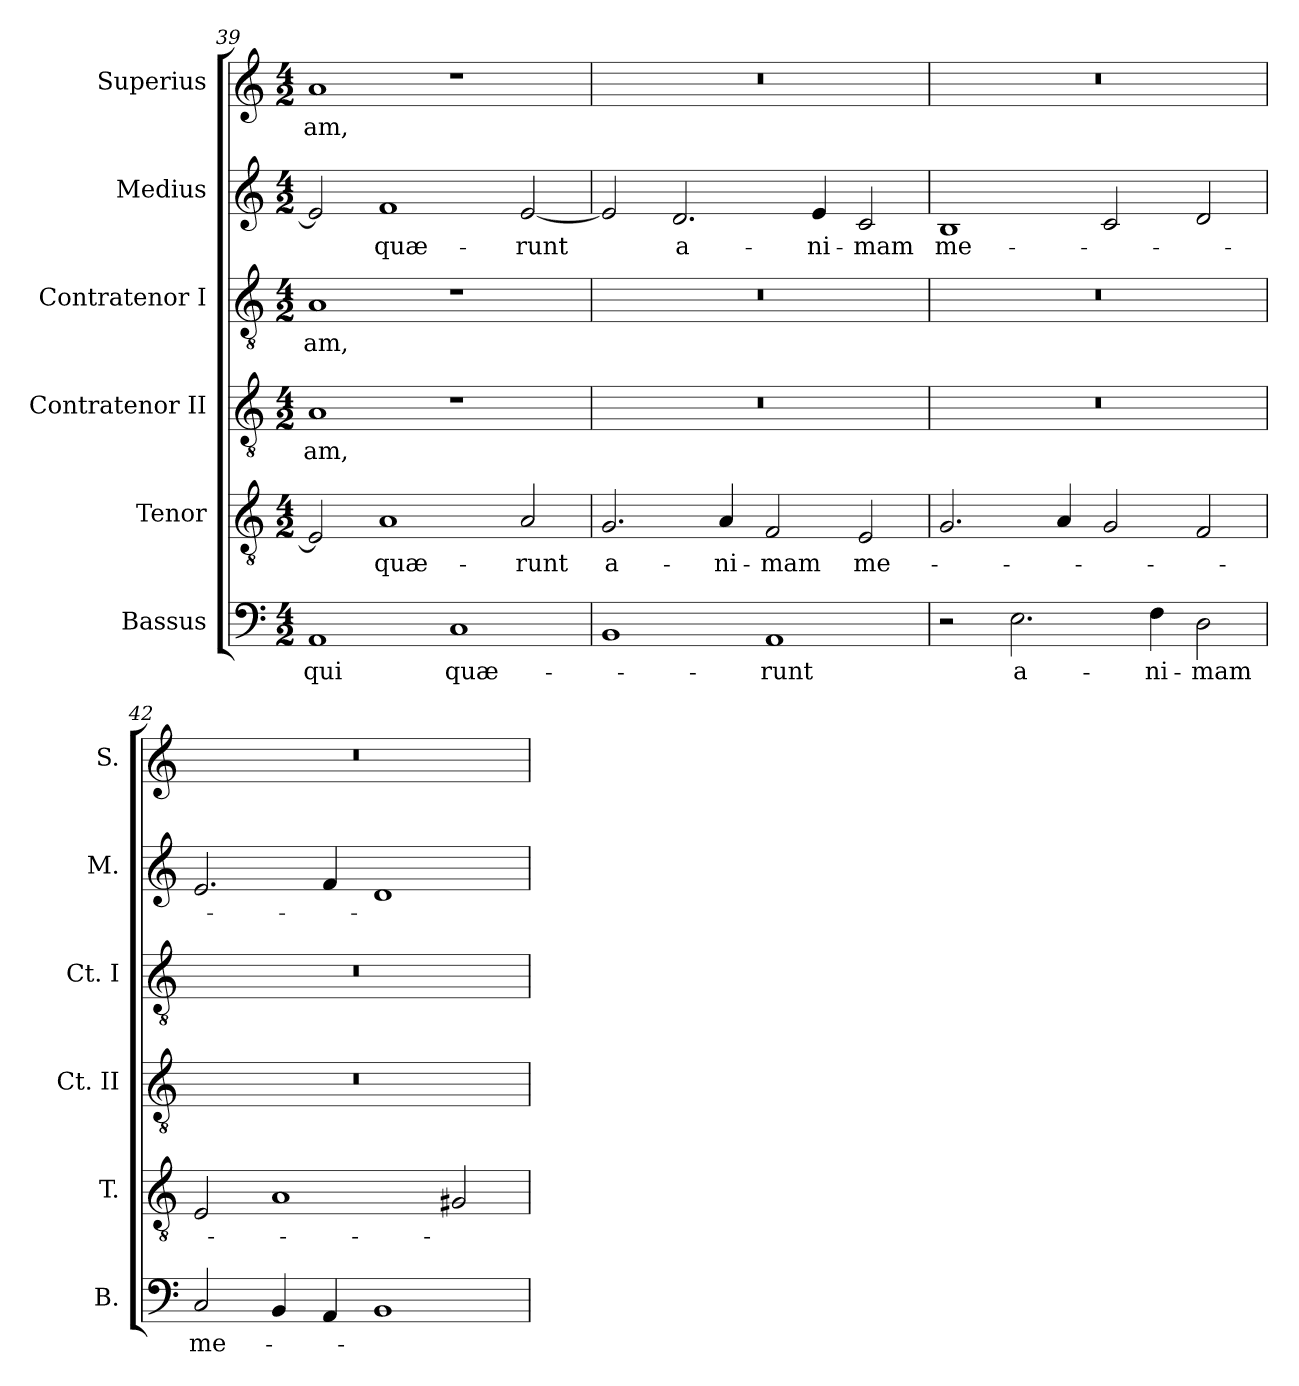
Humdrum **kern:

**kern	**text	**kern	**text	**kern	**text	**kern	**text	**kern	**text	**kern	**text
*part6	*part6	*part5	*part5	*part4	*part4	*part3	*part3	*part2	*part2	*part1	*part1
*staff6	*staff6	*staff5	*staff5	*staff4	*staff4	*staff3	*staff3	*staff2	*staff2	*staff1	*staff1
*I"Bassus	*	*I"Tenor	*	*I"Contratenor II	*	*I"Contratenor I	*	*I"Medius	*	*I"Superius	*
*I'B.	*	*I'T.	*	*I'Ct. II	*	*I'Ct. I	*	*I'M.	*	*I'S.	*
*clefF4	*	*clefGv2	*	*clefGv2	*	*clefGv2	*	*clefG2	*	*clefG2	*
*	*	*ITrd7c12	*	*ITrd7c12	*	*ITrd7c12	*	*	*	*	*
*k[]	*	*k[]	*	*k[]	*	*k[]	*	*k[]	*	*k[]	*
*C:	*	*C:	*	*C:	*	*C:	*	*C:	*	*C:	*
*M4/2	*	*M4/2	*	*M4/2	*	*M4/2	*	*M4/2	*	*M4/2	*
=39	=39	=39	=39	=39	=39	=39	=39	=39	=39	=39	=39
!	!LO:LY:b:color=#000000	!	!	!	!	!	!	!	!	!	!
!	!	!	!	!	!LO:LY:b:color=#000000	!	!	!	!	!	!
!	!	!	!	!	!	!	!LO:LY:b:color=#000000	!	!	!	!
!	!	!	!	!	!	!	!	!	!	!	!LO:LY:b:color=#000000
1AAi	qui	2EEi/]	.	1AAi	-am,	1AAi	-am,	2ei/]	.	1ai	-am,
!	!	!	!LO:LY:b:color=#000000	!	!	!	!	!	!	!	!
!	!	!	!	!	!	!	!	!	!LO:LY:b:color=#000000	!	!
.	.	1AAi	quæ-	.	.	.	.	1fi	quæ-	.	.
!	!LO:LY:b:color=#000000	!	!	!	!	!	!	!	!	!	!
1Ci	quæ-	.	.	1r	.	1r	.	.	.	1r	.
!	!	!	!LO:LY:b:color=#000000	!	!	!	!	!	!	!	!
!	!	!	!	!	!	!	!	!	!LO:LY:b:color=#000000	!	!
.	.	2AAi/	-runt	.	.	.	.	[<2ei/	-runt	.	.
=40	=40	=40	=40	=40	=40	=40	=40	=40	=40	=40	=40
!	!	!	!LO:LY:b:color=#000000	!LO:N:vis=1	!	!LO:N:vis=1	!	!	!	!LO:N:vis=1	!
1BBi	.	2.GGi/	a-	0r	.	0r	.	2ei/]	.	0r	.
!	!	!	!	!	!	!	!	!	!LO:LY:b:color=#000000	!	!
.	.	.	.	.	.	.	.	2.di/	a-	.	.
!	!	!	!LO:LY:b:color=#000000	!	!	!	!	!	!	!	!
.	.	4AAi/	-ni-	.	.	.	.	.	.	.	.
!	!LO:LY:b:color=#000000	!	!	!	!	!	!	!	!	!	!
!	!	!	!LO:LY:b:color=#000000	!	!	!	!	!	!	!	!
1AAi	-runt	2FFi/	-mam	.	.	.	.	.	.	.	.
!	!	!	!	!	!	!	!	!	!LO:LY:b:color=#000000	!	!
.	.	.	.	.	.	.	.	4ei/	-ni-	.	.
!	!	!	!LO:LY:b:color=#000000	!	!	!	!	!	!	!	!
!	!	!	!	!	!	!	!	!	!LO:LY:b:color=#000000	!	!
.	.	2EEi/	me-	.	.	.	.	2ci/	-mam	.	.
!!LO:PB:g=z
=41	=41	=41	=41	=41	=41	=41	=41	=41	=41	=41	=41
!	!	!	!	!LO:N:vis=1	!	!LO:N:vis=1	!	!	!	!	!
!	!	!	!	!	!	!	!	!	!LO:LY:b:color=#000000	!LO:N:vis=1	!
2r	.	2.GGi/	.	0r	.	0r	.	1Bi	me-	0r	.
!	!LO:LY:b:color=#000000	!	!	!	!	!	!	!	!	!	!
2.Ei\	a-	.	.	.	.	.	.	.	.	.	.
.	.	4AAi/	.	.	.	.	.	.	.	.	.
.	.	2GGi/	.	.	.	.	.	2ci/	.	.	.
!	!LO:LY:b:color=#000000	!	!	!	!	!	!	!	!	!	!
4Fi\	-ni-	.	.	.	.	.	.	.	.	.	.
!	!LO:LY:b:color=#000000	!	!	!	!	!	!	!	!	!	!
2Di\	-mam	2FFi/	.	.	.	.	.	2di/	.	.	.
=42	=42	=42	=42	=42	=42	=42	=42	=42	=42	=42	=42
!	!LO:LY:b:color=#000000	!	!	!LO:N:vis=1	!	!LO:N:vis=1	!	!	!	!LO:N:vis=1	!
2Ci/	me-	2EEi/	.	0r	.	0r	.	2.ei/	.	0r	.
4BBi/	.	1AAi	.	.	.	.	.	.	.	.	.
4AAi/	.	.	.	.	.	.	.	4fi/	.	.	.
1BBi	.	.	.	.	.	.	.	1di	.	.	.
.	.	2GG#Xi/	.	.	.	.	.	.	.	.	.
=	=	=	=	=	=	=	=	=	=	=	=
*-	*-	*-	*-	*-	*-	*-	*-	*-	*-	*-	*-
